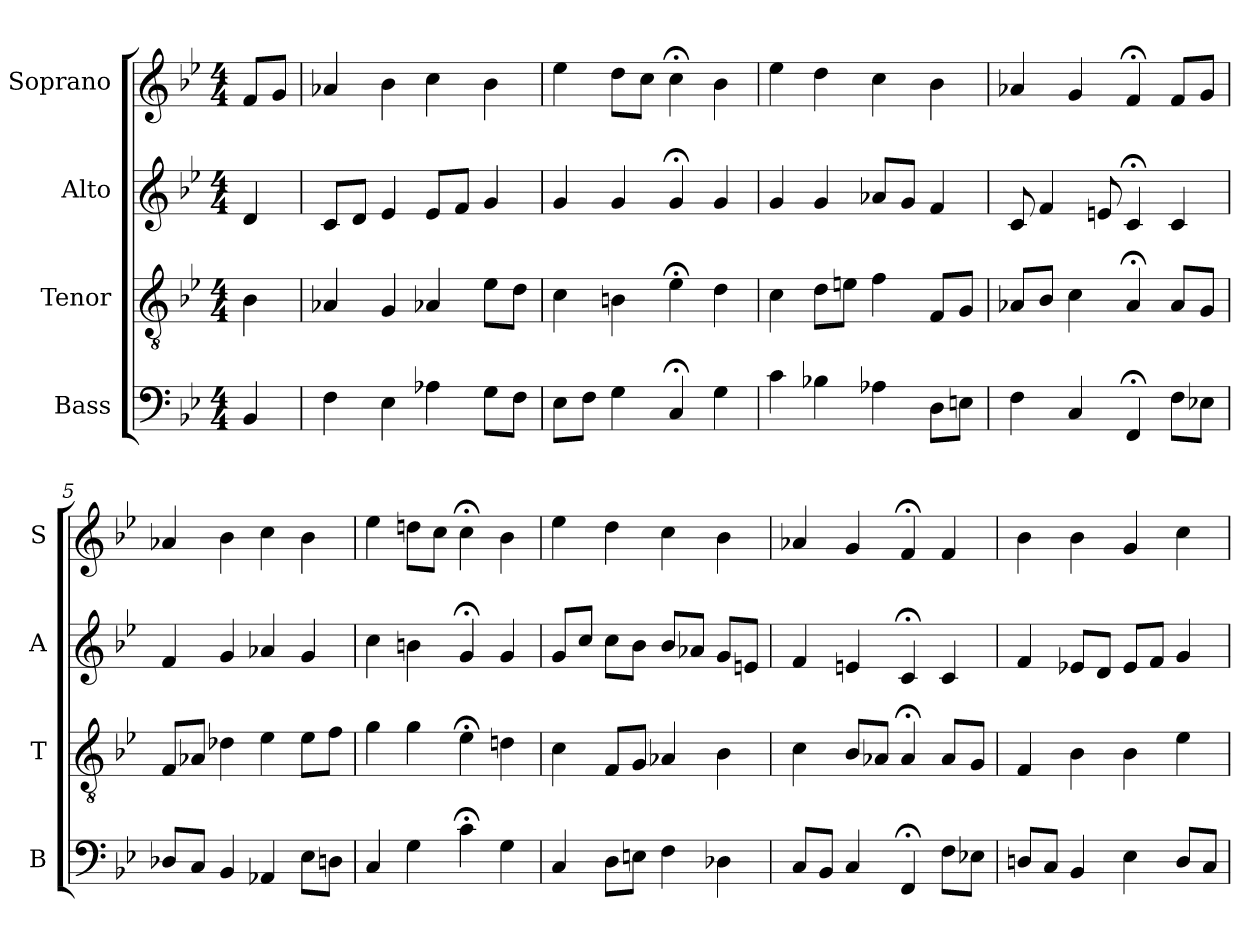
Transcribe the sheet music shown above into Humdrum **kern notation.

**kern	**kern	**kern	**kern
*part4	*part3	*part2	*part1
*staff4	*staff3	*staff2	*staff1
*I"Bass	*I"Tenor	*I"Alto	*I"Soprano
*I'B	*I'T	*I'A	*I'S
*clefF4	*clefGv2	*clefG2	*clefG2
*k[b-e-]	*k[b-e-]	*k[b-e-]	*k[b-e-]
*C:dor	*C:dor	*C:dor	*C:dor
*M4/4	*M4/4	*M4/4	*M4/4
*MM100	*MM100	*MM100	*MM100
=	=	=	=
4BB-	4B-	4d	8fL
.	.	.	8gJ
=1	=1	=1	=1
4F	4A-X	8cL	4a-X
.	.	8dJ	.
4E-	4G	4e-	4b-
4A-X	4A-X	8e-L	4cc
.	.	8fJ	.
8GL	8e-L	4g	4b-
8FJ	8dJ	.	.
=2	=2	=2	=2
8E-L	4c	4g	4ee-
8FJ	.	.	.
4G	4Bn	4g	8ddL
.	.	.	8ccJ
4C;<	4e-;<	4g;<	4cc;<
4G	4d	4g	4b-
=3	=3	=3	=3
4c	4c	4g	4ee-
4B-X	8dL	4g	4dd
.	8enJ	.	.
4A-X	4f	8a-XL	4cc
.	.	8gJ	.
8DL	8FL	4f	4b-
8EnJ	8GJ	.	.
=4	=4	=4	=4
4F	8A-XL	8c	4a-X
.	8B-J	4f	.
4C	4c	.	4g
.	.	8en	.
4FF;<	4A-;<	4c;<	4f;<
8FL	8A-L	4c	8fL
8E-XJ	8GJ	.	8gJ
=5	=5	=5	=5
8D-XL	8FL	4f	4a-X
8CJ	8A-XJ	.	.
4BB-	4d-X	4g	4b-
4AA-X	4e-	4a-X	4cc
8E-L	8e-L	4g	4b-
8DnJ	8fJ	.	.
=6	=6	=6	=6
4C	4g	4cc	4ee-
4G	4g	4bn	8ddnL
.	.	.	8ccJ
4c;<	4e-;<	4g;<	4cc;<
4G	4dn	4g	4b-
=7	=7	=7	=7
4C	4c	8gL	4ee-
.	.	8ccJ	.
8DL	8FL	8ccL	4dd
8EnJ	8GJ	8b-J	.
4F	4A-X	8b-L	4cc
.	.	8a-XJ	.
4D-X	4B-	8gL	4b-
.	.	8enJ	.
=8	=8	=8	=8
8CL	4c	4f	4a-X
8BB-J	.	.	.
4C	8B-L	4en	4g
.	8A-XJ	.	.
4FF;<	4A-;<	4c;<	4f;<
8FL	8A-L	4c	4f
8E-XJ	8GJ	.	.
=9	=9	=9	=9
8DnL	4F	4f	4b-
8CJ	.	.	.
4BB-	4B-	8e-XL	4b-
.	.	8dJ	.
4E-	4B-	8e-L	4g
.	.	8fJ	.
8DL	4e-	4g	4cc
8CJ	.	.	.
=	=	=	=
*-	*-	*-	*-
